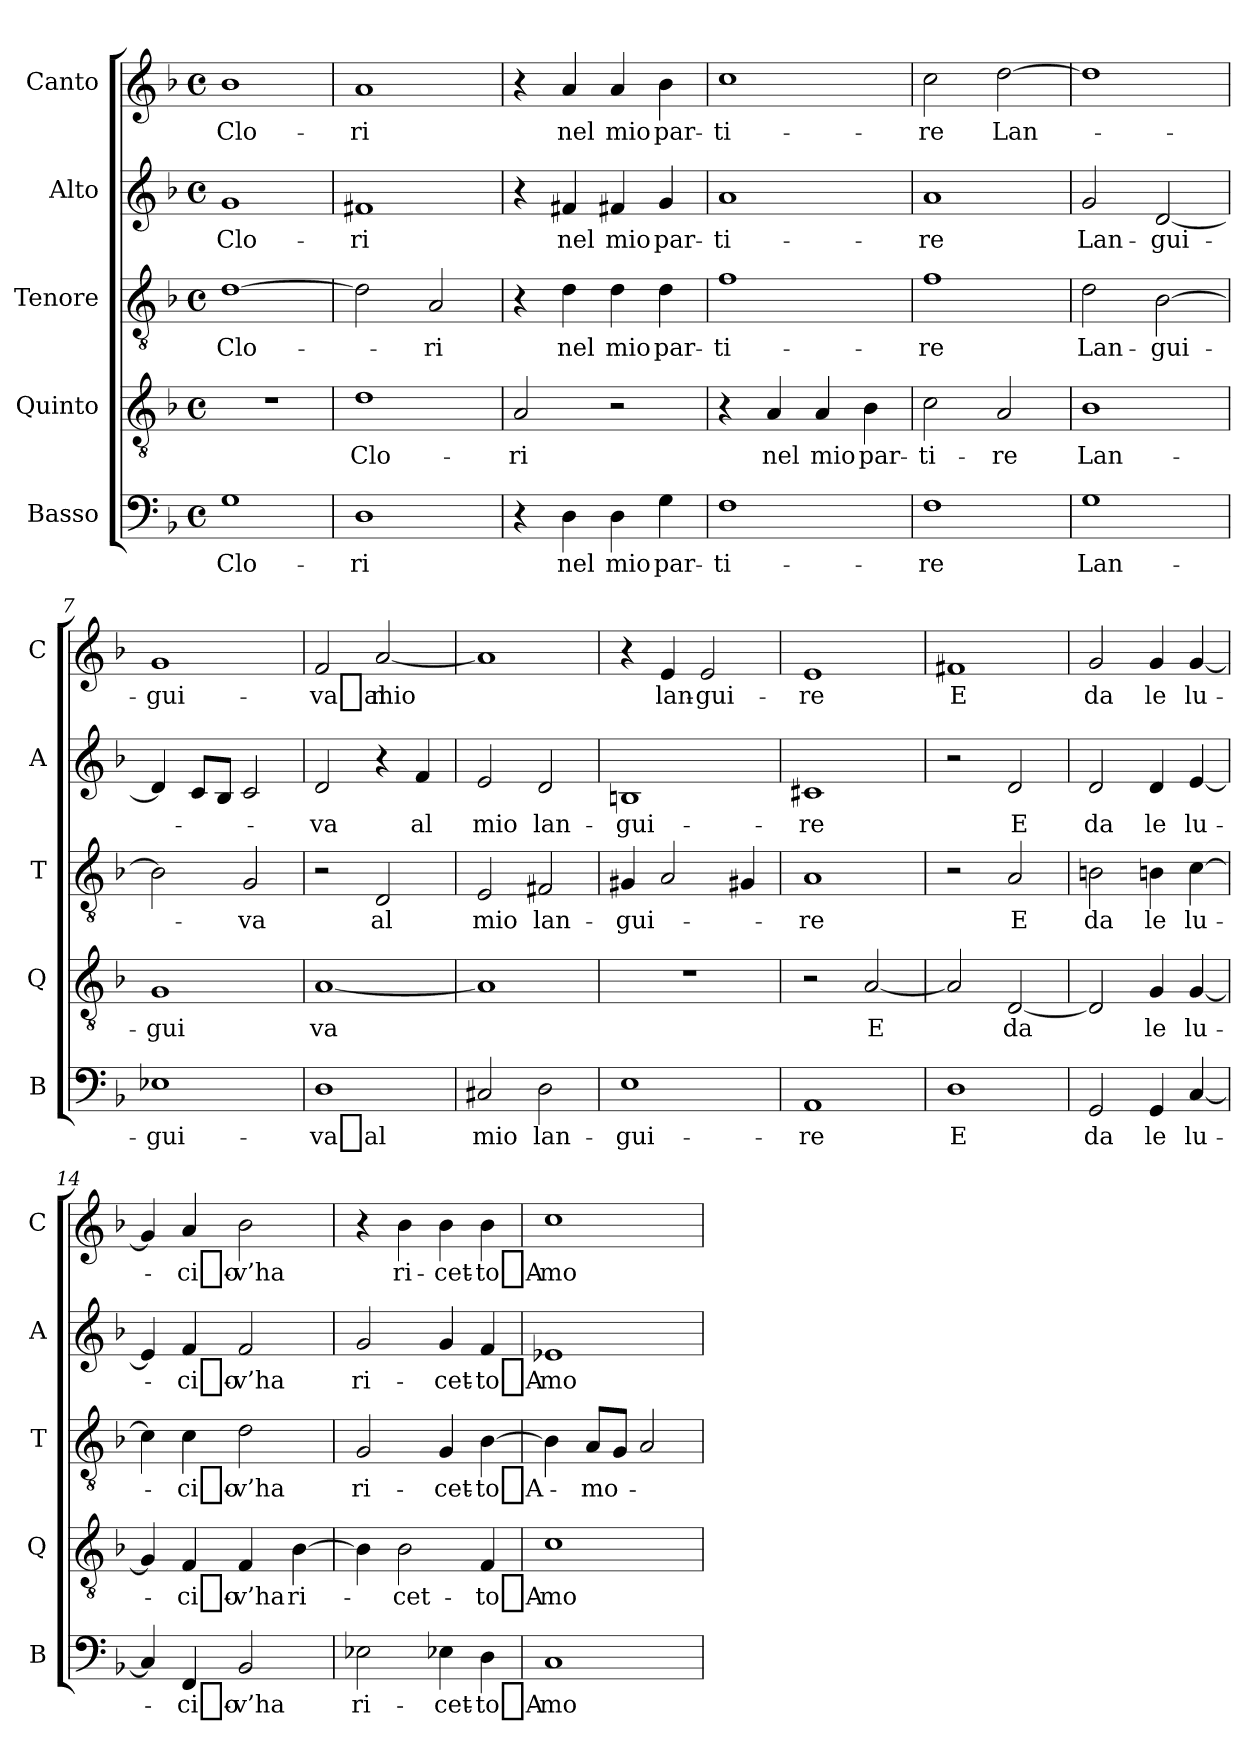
**kern	**text	**kern	**text	**kern	**text	**kern	**text	**kern	**text
*part5	*part5	*part4	*part4	*part3	*part3	*part2	*part2	*part1	*part1
*staff5	*staff5	*staff4	*staff4	*staff3	*staff3	*staff2	*staff2	*staff1	*staff1
*I"Basso	*	*I"Quinto	*	*I"Tenore	*	*I"Alto	*	*I"Canto	*
*I'B	*	*I'Q	*	*I'T	*	*I'A	*	*I'C	*
*clefF4	*	*clefGv2	*	*clefGv2	*	*clefG2	*	*clefG2	*
*k[b-]	*	*k[b-]	*	*k[b-]	*	*k[b-]	*	*k[b-]	*
*F:	*	*F:	*	*F:	*	*F:	*	*F:	*
*M4/4	*	*M4/4	*	*M4/4	*	*M4/4	*	*M4/4	*
*met(c)	*	*met(c)	*	*met(c)	*	*met(c)	*	*met(c)	*
=1	=1	=1	=1	=1	=1	=1	=1	=1	=1
1G	Clo-	1r	.	[1d	Clo-	1g	Clo-	1b-	Clo-
=2	=2	=2	=2	=2	=2	=2	=2	=2	=2
1D	-ri	1d	Clo-	2d]	.	1f#X	-ri	1a	-ri
.	.	.	.	2A	-ri	.	.	.	.
=3	=3	=3	=3	=3	=3	=3	=3	=3	=3
4r	.	2A	-ri	4r	.	4r	.	4r	.
4D	-nel	.	.	4d	-nel	4f#X	-nel	4a	-nel
4D	-mio	2r	.	4d	-mio	4f#X	-mio	4a	-mio
4G	par-	.	.	4d	par-	4g	par-	4b-	par-
=4	=4	=4	=4	=4	=4	=4	=4	=4	=4
1F	ti-	4r	.	1f	ti-	1a	ti-	1cc	ti-
.	.	4A	-nel	.	.	.	.	.	.
.	.	4A	-mio	.	.	.	.	.	.
.	.	4B-	par-	.	.	.	.	.	.
=5	=5	=5	=5	=5	=5	=5	=5	=5	=5
1F	-re	2c	ti-	1f	-re	1a	-re	2cc	-re
.	.	2A	-re	.	.	.	.	[2dd	Lan-
=6	=6	=6	=6	=6	=6	=6	=6	=6	=6
1G	Lan-	1B-	Lan-	2d	Lan-	2g	Lan-	1dd]	.
.	.	.	.	[2B-	gui-	[2d	gui-	.	.
=7	=7	=7	=7	=7	=7	=7	=7	=7	=7
1E-X	gui-	1G	-gui	2B-]	.	4d]	.	1g	gui-
.	.	.	.	.	.	8cL	.	.	.
.	.	.	.	.	.	8B-J	.	.	.
.	.	.	.	2G	-va	2c	.	.	.
=8	=8	=8	=8	=8	=8	=8	=8	=8	=8
1D	-va_al	[1A	-va	2r	.	2d	-va	2f	-va_al
.	.	.	.	2D	-al	4r	.	[2a	-mio
.	.	.	.	.	.	4f	-al	.	.
!!LO:LB:g=z
=9	=9	=9	=9	=9	=9	=9	=9	=9	=9
2C#X	-mio	1A]	.	2E	-mio	2e	-mio	1a]	.
2D	lan-	.	.	2F#X	lan-	2d	lan-	.	.
=10	=10	=10	=10	=10	=10	=10	=10	=10	=10
1E	gui-	1r	.	4G#X	gui-	1Bn	gui-	4r	.
.	.	.	.	2A	.	.	.	4e	lan-
.	.	.	.	.	.	.	.	2e	gui-
.	.	.	.	4G#X	.	.	.	.	.
=11	=11	=11	=11	=11	=11	=11	=11	=11	=11
1AA	-re	2r	.	1A	-re	1c#X	-re	1e	-re
.	.	[2A	-E	.	.	.	.	.	.
=12	=12	=12	=12	=12	=12	=12	=12	=12	=12
1D	-E	2A]	.	2r	.	2r	.	1f#X	-E
.	.	[2D	-da	2A	-E	2d	-E	.	.
=13	=13	=13	=13	=13	=13	=13	=13	=13	=13
2GG	-da	2D]	.	2Bn	-da	2d	-da	2g	-da
4GG	-le	4G	-le	4Bn	-le	4d	-le	4g	-le
[4C	lu-	[4G	lu-	[4c	lu-	[4e	lu-	[4g	lu-
=14	=14	=14	=14	=14	=14	=14	=14	=14	=14
4C]	.	4G]	.	4c]	.	4e]	.	4g]	.
4FF	ci_o-	4F	ci_o-	4c	ci_o-	4f	ci_o-	4a	ci_o-
2BB-	-v’ha	4F	-v’ha	2d	-v’ha	2f	-v’ha	2b-	-v’ha
.	.	[4B-	ri-	.	.	.	.	.	.
=15	=15	=15	=15	=15	=15	=15	=15	=15	=15
2E-X	ri-	4B-]	.	2G	ri-	2g	ri-	4r	.
.	.	2B-	cet-	.	.	.	.	4b-	ri-
4E-X	cet-	.	.	4G	cet-	4g	cet-	4b-	cet-
4D	to_A-	4F	to_A-	[4B-	to_A-	4f	to_A-	4b-	to_A-
=16	=16	=16	=16	=16	=16	=16	=16	=16	=16
1C	mo-	1c	mo-	4B-]	.	1e-X	mo-	1cc	mo-
.	.	.	.	8AL	mo-	.	.	.	.
.	.	.	.	8GJ	.	.	.	.	.
.	.	.	.	2A	.	.	.	.	.
=	=	=	=	=	=	=	=	=	=
*-	*-	*-	*-	*-	*-	*-	*-	*-	*-
